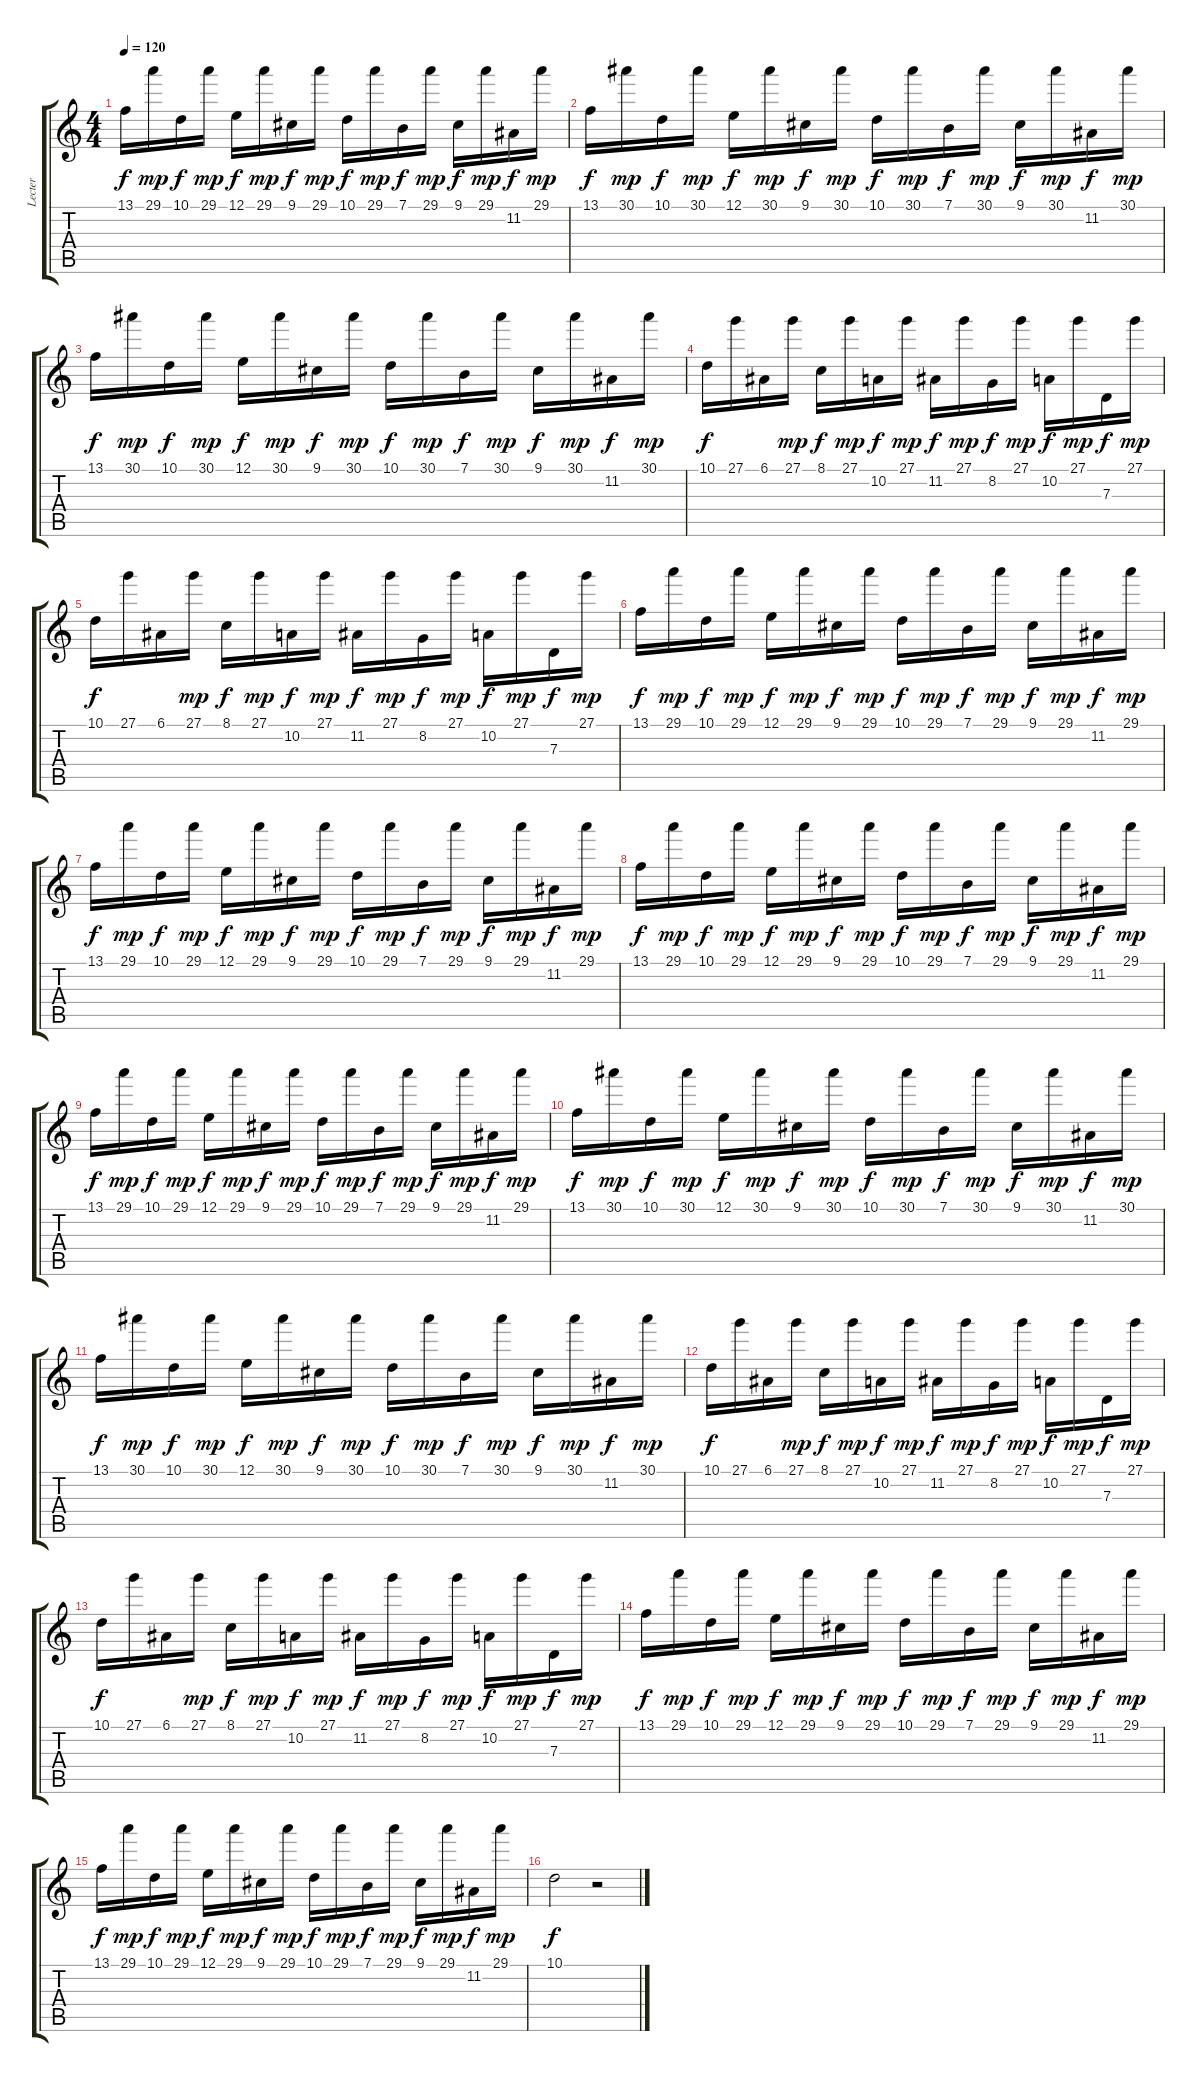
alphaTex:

\track ("Lecter" "Lecter") {instrument stringensemble1}
\staff {score tabs}
\tuning (E4 B3 G3 D3 A2 E2) {hide}
\ts (4 4)
\tempo 120
\clef g2
\ks c
13.1.16{dy f} 29.1.16{dy mp} 10.1.16{dy f} 29.1.16{dy mp} 12.1.16{dy f} 29.1.16{dy mp} 9.1.16{dy f} 29.1.16{dy mp} 10.1.16{dy f} 29.1.16{dy mp} 7.1.16{dy f} 29.1.16{dy mp} 9.1.16{dy f} 29.1.16{dy mp} 11.2.16{dy f} 29.1.16{dy mp} |
13.1.16{dy f} 30.1.16{dy mp} 10.1.16{dy f} 30.1.16{dy mp} 12.1.16{dy f} 30.1.16{dy mp} 9.1.16{dy f} 30.1.16{dy mp} 10.1.16{dy f} 30.1.16{dy mp} 7.1.16{dy f} 30.1.16{dy mp} 9.1.16{dy f} 30.1.16{dy mp} 11.2.16{dy f} 30.1.16{dy mp} |
13.1.16{dy f} 30.1.16{dy mp} 10.1.16{dy f} 30.1.16{dy mp} 12.1.16{dy f} 30.1.16{dy mp} 9.1.16{dy f} 30.1.16{dy mp} 10.1.16{dy f} 30.1.16{dy mp} 7.1.16{dy f} 30.1.16{dy mp} 9.1.16{dy f} 30.1.16{dy mp} 11.2.16{dy f} 30.1.16{dy mp} |
10.1.16{dy f} 27.1.16 6.1.16 27.1.16{dy mp} 8.1.16{dy f} 27.1.16{dy mp} 10.2.16{dy f} 27.1.16{dy mp} 11.2.16{dy f} 27.1.16{dy mp} 8.2.16{dy f} 27.1.16{dy mp} 10.2.16{dy f} 27.1.16{dy mp} 7.3.16{dy f} 27.1.16{dy mp} |
10.1.16{dy f} 27.1.16 6.1.16 27.1.16{dy mp} 8.1.16{dy f} 27.1.16{dy mp} 10.2.16{dy f} 27.1.16{dy mp} 11.2.16{dy f} 27.1.16{dy mp} 8.2.16{dy f} 27.1.16{dy mp} 10.2.16{dy f} 27.1.16{dy mp} 7.3.16{dy f} 27.1.16{dy mp} |
13.1.16{dy f} 29.1.16{dy mp} 10.1.16{dy f} 29.1.16{dy mp} 12.1.16{dy f} 29.1.16{dy mp} 9.1.16{dy f} 29.1.16{dy mp} 10.1.16{dy f} 29.1.16{dy mp} 7.1.16{dy f} 29.1.16{dy mp} 9.1.16{dy f} 29.1.16{dy mp} 11.2.16{dy f} 29.1.16{dy mp} |
13.1.16{dy f} 29.1.16{dy mp} 10.1.16{dy f} 29.1.16{dy mp} 12.1.16{dy f} 29.1.16{dy mp} 9.1.16{dy f} 29.1.16{dy mp} 10.1.16{dy f} 29.1.16{dy mp} 7.1.16{dy f} 29.1.16{dy mp} 9.1.16{dy f} 29.1.16{dy mp} 11.2.16{dy f} 29.1.16{dy mp} |
13.1.16{dy f balance 6} 29.1.16{dy mp} 10.1.16{dy f} 29.1.16{dy mp} 12.1.16{dy f} 29.1.16{dy mp} 9.1.16{dy f} 29.1.16{dy mp} 10.1.16{dy f} 29.1.16{dy mp} 7.1.16{dy f} 29.1.16{dy mp} 9.1.16{dy f} 29.1.16{dy mp} 11.2.16{dy f} 29.1.16{dy mp} |
13.1.16{dy f} 29.1.16{dy mp} 10.1.16{dy f} 29.1.16{dy mp} 12.1.16{dy f} 29.1.16{dy mp} 9.1.16{dy f} 29.1.16{dy mp} 10.1.16{dy f} 29.1.16{dy mp} 7.1.16{dy f} 29.1.16{dy mp} 9.1.16{dy f} 29.1.16{dy mp} 11.2.16{dy f} 29.1.16{dy mp} |
13.1.16{dy f} 30.1.16{dy mp} 10.1.16{dy f} 30.1.16{dy mp} 12.1.16{dy f} 30.1.16{dy mp} 9.1.16{dy f} 30.1.16{dy mp} 10.1.16{dy f} 30.1.16{dy mp} 7.1.16{dy f} 30.1.16{dy mp} 9.1.16{dy f} 30.1.16{dy mp} 11.2.16{dy f} 30.1.16{dy mp} |
13.1.16{dy f} 30.1.16{dy mp} 10.1.16{dy f} 30.1.16{dy mp} 12.1.16{dy f} 30.1.16{dy mp} 9.1.16{dy f} 30.1.16{dy mp} 10.1.16{dy f} 30.1.16{dy mp} 7.1.16{dy f} 30.1.16{dy mp} 9.1.16{dy f} 30.1.16{dy mp} 11.2.16{dy f} 30.1.16{dy mp} |
10.1.16{dy f} 27.1.16 6.1.16 27.1.16{dy mp} 8.1.16{dy f} 27.1.16{dy mp} 10.2.16{dy f} 27.1.16{dy mp} 11.2.16{dy f} 27.1.16{dy mp} 8.2.16{dy f} 27.1.16{dy mp} 10.2.16{dy f} 27.1.16{dy mp} 7.3.16{dy f} 27.1.16{dy mp} |
10.1.16{dy f} 27.1.16 6.1.16 27.1.16{dy mp} 8.1.16{dy f} 27.1.16{dy mp} 10.2.16{dy f} 27.1.16{dy mp} 11.2.16{dy f} 27.1.16{dy mp} 8.2.16{dy f} 27.1.16{dy mp} 10.2.16{dy f} 27.1.16{dy mp} 7.3.16{dy f} 27.1.16{dy mp} |
13.1.16{dy f} 29.1.16{dy mp} 10.1.16{dy f} 29.1.16{dy mp} 12.1.16{dy f} 29.1.16{dy mp} 9.1.16{dy f} 29.1.16{dy mp} 10.1.16{dy f} 29.1.16{dy mp} 7.1.16{dy f} 29.1.16{dy mp} 9.1.16{dy f} 29.1.16{dy mp} 11.2.16{dy f} 29.1.16{dy mp} |
13.1.16{dy f} 29.1.16{dy mp} 10.1.16{dy f} 29.1.16{dy mp} 12.1.16{dy f} 29.1.16{dy mp} 9.1.16{dy f} 29.1.16{dy mp} 10.1.16{dy f} 29.1.16{dy mp} 7.1.16{dy f} 29.1.16{dy mp} 9.1.16{dy f} 29.1.16{dy mp} 11.2.16{dy f} 29.1.16{dy mp} |
10.1.2{dy f} r.2
